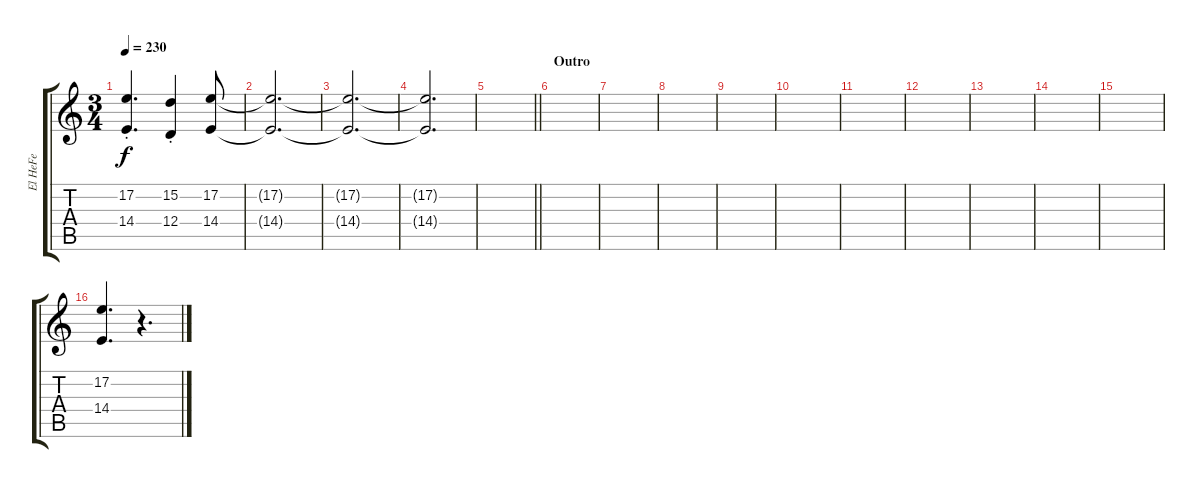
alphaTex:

\track ("El HeFe" "El HeFe") {instrument trumpet}
\staff {score tabs}
\tuning (E4 B3 G3 D3 A2 E2) {hide}
\ts (3 4)
\tempo 230
\clef g2
\ks c
(17.2{st} 14.4{st}).4{d dy f} (15.2{st} 12.4{st}).4 (17.2 14.4).8 |
(17.2{t} 14.4{t}).2{d} |
(17.2{t} 14.4{t}).2{d} |
(17.2{t} 14.4{t}).2{d} |
\barLineRight lightlight
|
\section ("" "Outro")
|
|
|
|
|
|
|
|
|
|
(17.2 14.4).4{d} r.4{d}
